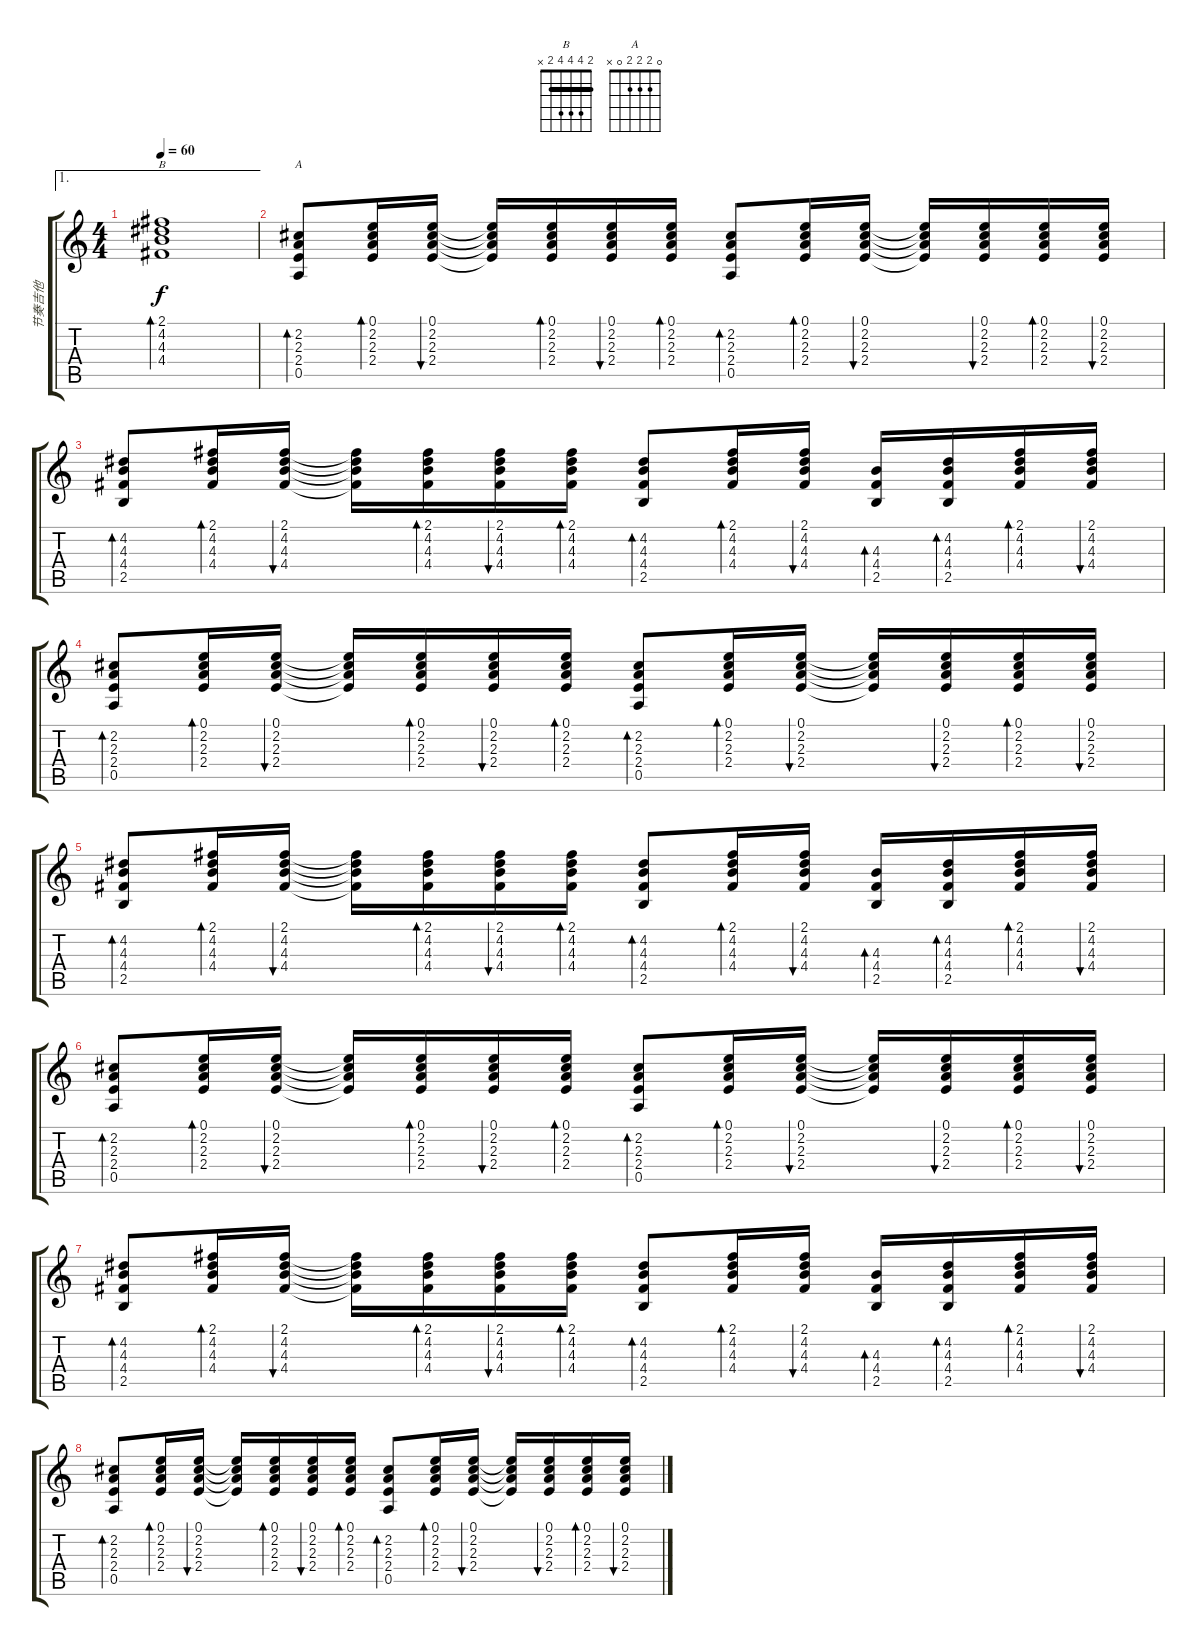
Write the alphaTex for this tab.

\track ("节奏吉他" "节奏吉他") {instrument acousticguitarnylon}
\staff {score tabs}
\tuning (E4 B3 G3 D3 A2 E2) {hide}
\chord ("B" 2 4 4 4 2 x) {barre 2}
\chord ("A" 0 2 2 2 0 x)
\ae 1
\ts (4 4)
\tempo 60
\clef g2
\ks c
(2.1 4.2 4.3 4.4).1{bd 120 ch "B" dy f} |
(2.2 2.3 2.4 0.5).8{bd 30 ch "A"} (0.1 2.2 2.3 2.4).16{bd 30} (0.1 2.2 2.3 2.4).16{bu 30} (0.1{t} 2.2{t} 2.3{t} 2.4{t}).16 (0.1 2.2 2.3 2.4).16{bd 30} (0.1 2.2 2.3 2.4).16{bu 30} (0.1 2.2 2.3 2.4).16{bd 30} (2.2 2.3 2.4 0.5).8{bd 30} (0.1 2.2 2.3 2.4).16{bd 30} (0.1 2.2 2.3 2.4).16{bu 30} (0.1{t} 2.2{t} 2.3{t} 2.4{t}).16 (0.1 2.2 2.3 2.4).16{bu 60} (0.1 2.2 2.3 2.4).16{bd 30} (0.1 2.2 2.3 2.4).16{bu 30} |
(4.2 4.3 4.4 2.5).8{bd 30} (2.1 4.2 4.3 4.4).16{bd 30} (2.1 4.2 4.3 4.4).16{bu 30} (2.1{t} 4.2{t} 4.3{t} 4.4{t}).16 (2.1 4.2 4.3 4.4).16{bd 30} (2.1 4.2 4.3 4.4).16{bu 30} (2.1 4.2 4.3 4.4).16{bd 30} (4.2 4.3 4.4 2.5).8{bd 30} (2.1 4.2 4.3 4.4).16{bd 30} (2.1 4.2 4.3 4.4).16{bu 30} (4.3 4.4 2.5).16{bd 60} (4.2 4.3 4.4 2.5).16{bd 60} (2.1 4.2 4.3 4.4).16{bd 30} (2.1 4.2 4.3 4.4).16{bu 30} |
(2.2 2.3 2.4 0.5).8{bd 30} (0.1 2.2 2.3 2.4).16{bd 30} (0.1 2.2 2.3 2.4).16{bu 30} (0.1{t} 2.2{t} 2.3{t} 2.4{t}).16 (0.1 2.2 2.3 2.4).16{bd 30} (0.1 2.2 2.3 2.4).16{bu 30} (0.1 2.2 2.3 2.4).16{bd 30} (2.2 2.3 2.4 0.5).8{bd 30} (0.1 2.2 2.3 2.4).16{bd 30} (0.1 2.2 2.3 2.4).16{bu 30} (0.1{t} 2.2{t} 2.3{t} 2.4{t}).16 (0.1 2.2 2.3 2.4).16{bu 60} (0.1 2.2 2.3 2.4).16{bd 30} (0.1 2.2 2.3 2.4).16{bu 30} |
(4.2 4.3 4.4 2.5).8{bd 30} (2.1 4.2 4.3 4.4).16{bd 30} (2.1 4.2 4.3 4.4).16{bu 30} (2.1{t} 4.2{t} 4.3{t} 4.4{t}).16 (2.1 4.2 4.3 4.4).16{bd 30} (2.1 4.2 4.3 4.4).16{bu 30} (2.1 4.2 4.3 4.4).16{bd 30} (4.2 4.3 4.4 2.5).8{bd 30} (2.1 4.2 4.3 4.4).16{bd 30} (2.1 4.2 4.3 4.4).16{bu 30} (4.3 4.4 2.5).16{bd 60} (4.2 4.3 4.4 2.5).16{bd 60} (2.1 4.2 4.3 4.4).16{bd 30} (2.1 4.2 4.3 4.4).16{bu 30} |
(2.2 2.3 2.4 0.5).8{bd 30} (0.1 2.2 2.3 2.4).16{bd 30} (0.1 2.2 2.3 2.4).16{bu 30} (0.1{t} 2.2{t} 2.3{t} 2.4{t}).16 (0.1 2.2 2.3 2.4).16{bd 30} (0.1 2.2 2.3 2.4).16{bu 30} (0.1 2.2 2.3 2.4).16{bd 30} (2.2 2.3 2.4 0.5).8{bd 30} (0.1 2.2 2.3 2.4).16{bd 30} (0.1 2.2 2.3 2.4).16{bu 30} (0.1{t} 2.2{t} 2.3{t} 2.4{t}).16 (0.1 2.2 2.3 2.4).16{bu 60} (0.1 2.2 2.3 2.4).16{bd 30} (0.1 2.2 2.3 2.4).16{bu 30} |
(4.2 4.3 4.4 2.5).8{bd 30} (2.1 4.2 4.3 4.4).16{bd 30} (2.1 4.2 4.3 4.4).16{bu 30} (2.1{t} 4.2{t} 4.3{t} 4.4{t}).16 (2.1 4.2 4.3 4.4).16{bd 30} (2.1 4.2 4.3 4.4).16{bu 30} (2.1 4.2 4.3 4.4).16{bd 30} (4.2 4.3 4.4 2.5).8{bd 30} (2.1 4.2 4.3 4.4).16{bd 30} (2.1 4.2 4.3 4.4).16{bu 30} (4.3 4.4 2.5).16{bd 60} (4.2 4.3 4.4 2.5).16{bd 60} (2.1 4.2 4.3 4.4).16{bd 30} (2.1 4.2 4.3 4.4).16{bu 30} |
(2.2 2.3 2.4 0.5).8{bd 30} (0.1 2.2 2.3 2.4).16{bd 30} (0.1 2.2 2.3 2.4).16{bu 30} (0.1{t} 2.2{t} 2.3{t} 2.4{t}).16 (0.1 2.2 2.3 2.4).16{bd 30} (0.1 2.2 2.3 2.4).16{bu 30} (0.1 2.2 2.3 2.4).16{bd 30} (2.2 2.3 2.4 0.5).8{bd 30} (0.1 2.2 2.3 2.4).16{bd 30} (0.1 2.2 2.3 2.4).16{bu 30} (0.1{t} 2.2{t} 2.3{t} 2.4{t}).16 (0.1 2.2 2.3 2.4).16{bu 60} (0.1 2.2 2.3 2.4).16{bd 30} (0.1 2.2 2.3 2.4).16{bu 30}
